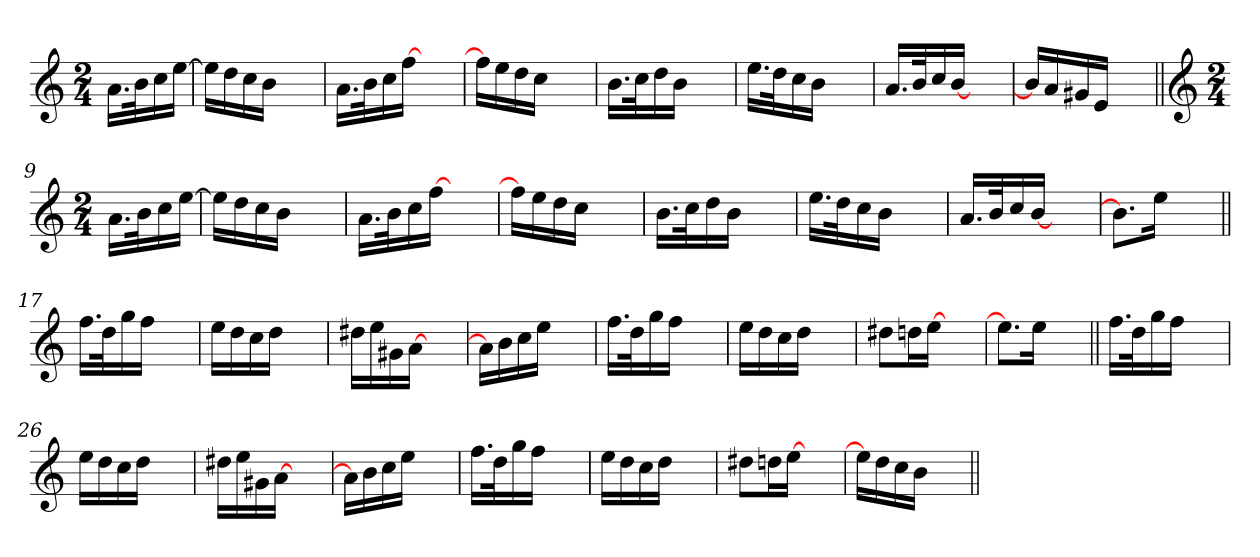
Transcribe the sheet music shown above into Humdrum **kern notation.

**kern
*part1
*staff1
*clefG2
*k[]
*M2/4
=1
16.a\LL
32b\K
16cc\
[16ee\JJ
=2
16ee\LL]
16dd\
16cc\
16b\JJ
4ryy
=3
16.a\LL
32b\K
16cc\
[16ff\JJ
4ryy
=4
16ff\LL]
16ee\
16dd\
16cc\JJ
4ryy
=5
16.b\LL
32cc\K
16dd\
16b\JJ
4ryy
=6
16.ee\LL
32dd\K
16cc\
16b\JJ
4ryy
=7
16.a/LL
32b/K
16cc/
[16b/JJ
4ryy
!!LO:LB:g=z
=8
16b/LL]
16a/
16g#X/
16e/JJ
4ryy
=9||
*clefG2
*M2/4
16.a\LL
32b\K
16cc\
[16ee\JJ
=10
16ee\LL]
16dd\
16cc\
16b\JJ
4ryy
=11
16.a\LL
32b\K
16cc\
[16ff\JJ
4ryy
=12
16ff\LL]
16ee\
16dd\
16cc\JJ
4ryy
=13
16.b\LL
32cc\K
16dd\
16b\JJ
4ryy
=14
16.ee\LL
32dd\K
16cc\
16b\JJ
4ryy
!!LO:LB:g=z
=15
16.a/LL
32b/K
16cc/
[16b/JJ
4ryy
=16
8.b\L]
16ee\Jk
4ryy
=17||
16.ff\LL
32dd\K
16gg\
16ff\JJ
4ryy
=18
16ee\LL
16dd\
16cc\
16dd\JJ
4ryy
=19
16dd#X\LL
16ee\
16g#X\
[16a\JJ
4ryy
=20
16a\LL]
16b\
16cc\
16ee\JJ
4ryy
=21
16.ff\LL
32dd\K
16gg\
16ff\JJ
4ryy
=22
16ee\LL
16dd\
16cc\
16dd\JJ
4ryy
!!LO:LB:g=z
=23
8dd#X\L
16ddn\L
[16ee\JJ
4ryy
=24
8.ee\L]
16ee\Jk
4ryy
=25||
16.ff\LL
32dd\K
16gg\
16ff\JJ
4ryy
=26
16ee\LL
16dd\
16cc\
16dd\JJ
4ryy
=27
16dd#X\LL
16ee\
16g#X\
[16a\JJ
4ryy
=28
16a\LL]
16b\
16cc\
16ee\JJ
4ryy
=29
16.ff\LL
32dd\K
16gg\
16ff\JJ
4ryy
=30
16ee\LL
16dd\
16cc\
16dd\JJ
4ryy
!!LO:LB:g=z
=31
8dd#X\L
16ddn\L
[16ee\JJ
4ryy
=32
16ee\LL]
16dd\
16cc\
16b\JJ
4ryy
=||
*-
